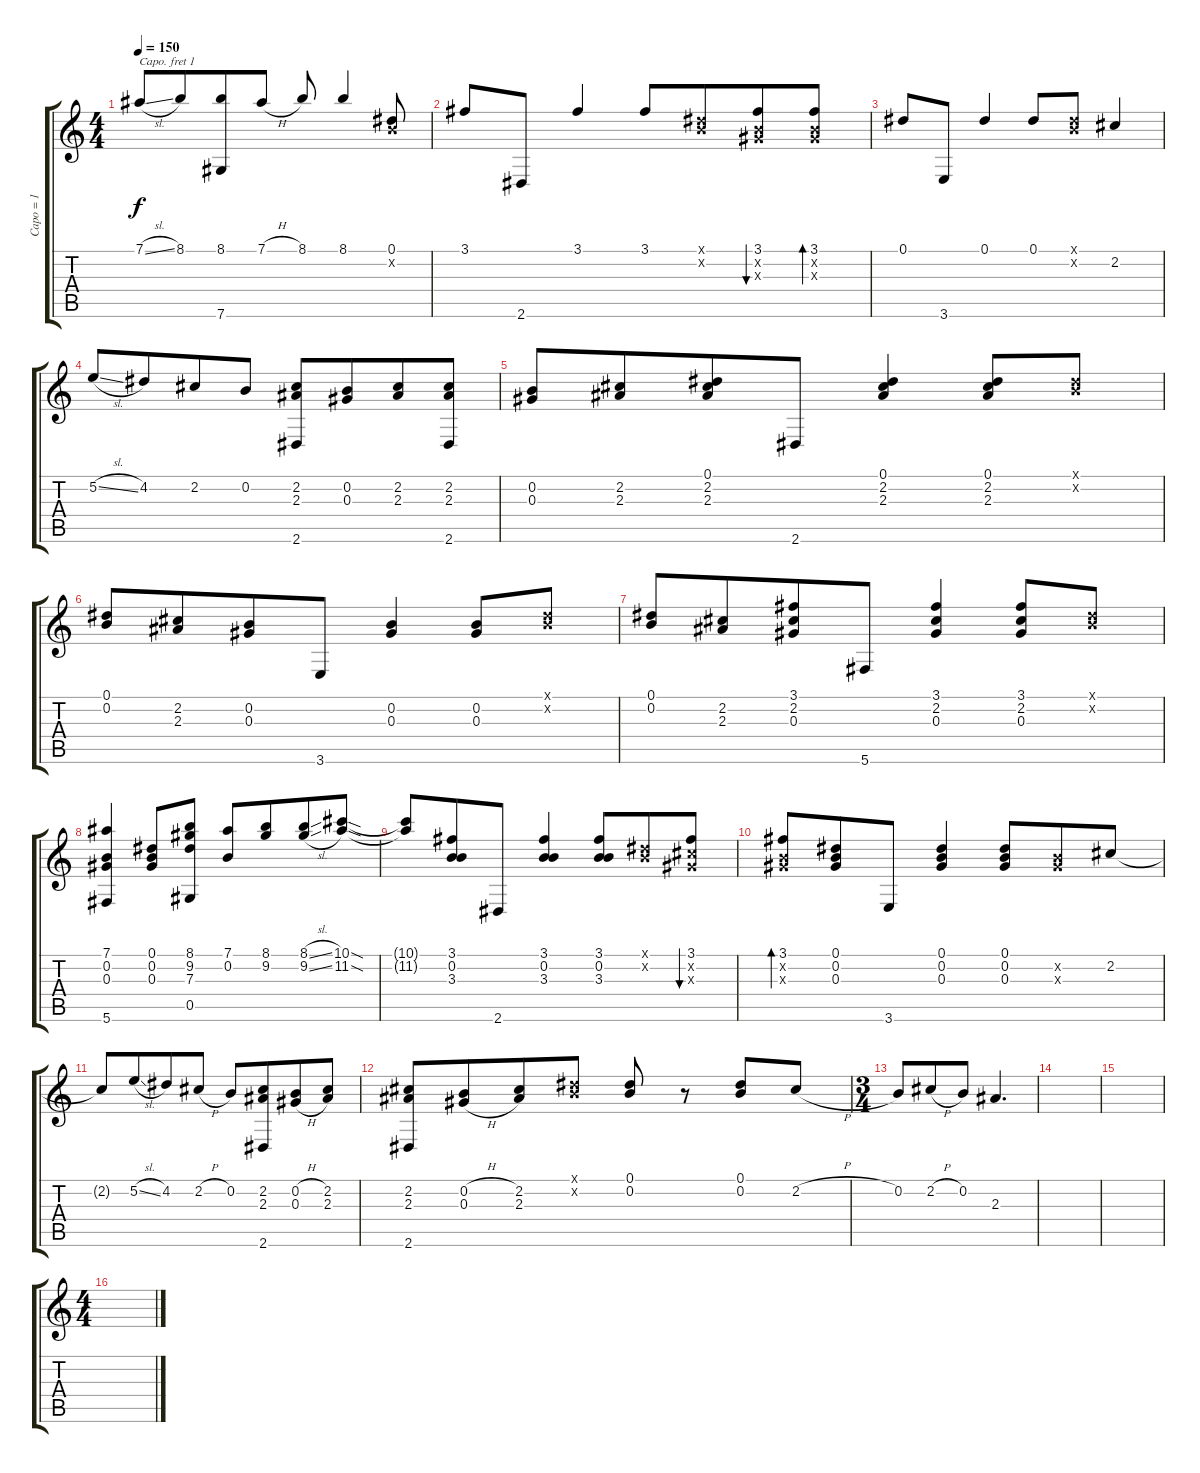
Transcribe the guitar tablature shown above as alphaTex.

\track ("Capo = 1" "Capo = 1") {instrument acousticguitarsteel}
\staff {score tabs}
\capo 1
\tuning (D4 Bb3 G3 C3 G2 C2) {hide}
\ts (4 4)
\tempo 150
\clef g2
\ks c
7.1{sl}.8{dy f} 8.1.8{beam merge} (8.1 7.6).8 7.1{h}.8 8.1.8{beam Up} 8.1.4{beam Up} (0.1 0.2{x}).8{beam Up} |
3.1.8 2.6.8 3.1.4{beam Up} 3.1.8{beam Up} (0.1{x} 0.2{x}).8{beam Up beam merge} (3.1 0.2{x} 0.3{x}).8{bu 60 beam Up} (3.1 0.2{x} 0.3{x}).8{bd 60 beam Up} |
0.1.8 3.6.8 0.1.4{beam Up} 0.1.8{beam Up} (0.1{x} 0.2{x}).8{beam Up} 2.2.4{beam Up} |
5.2{sl}.8{beam Up} 4.2.8{beam Up beam merge} 2.2.8{beam Up} 0.2.8{beam Up} (2.2 2.3 2.6).8 (0.2 0.3).8{beam merge} (2.2 2.3).8 (2.2 2.3 2.6).8 |
(0.2 0.3).8{beam Up} (2.2 2.3).8{beam Up beam merge} (0.1 2.2 2.3).8 2.6.8 (0.1 2.2 2.3).4{beam Up} (0.1 2.2 2.3).8{beam Up} (0.1{x} 0.2{x}).8{beam Up} |
(0.1 0.2).8 (2.2 2.3).8{beam merge} (0.2 0.3).8 3.6.8 (0.2 0.3).4 (0.2 0.3).8{beam Up} (0.1{x} 0.2{x}).8{beam Up} |
(0.1 0.2).8{beam Up} (2.2 2.3).8{beam Up beam merge} (3.1 2.2 0.3).8 5.6.8 (3.1 2.2 0.3).4{beam Up} (3.1 2.2 0.3).8{beam Up} (0.1{x} 0.2{x}).8{beam Up} |
(7.1 0.2 0.3 5.6).4 (0.1 0.2 0.3).8{beam Up} (8.1 9.2 7.3 0.5).8 (7.1 0.2).8{beam Up} (8.1 9.2).8{beam Up beam merge} (8.1{sl} 9.2{sl}).8{beam Up} (10.1{sod} 11.2{sod}).8{beam Up} |
(10.1{t} 11.2{t}).8{beam Up} (3.1 0.2 3.3).8{beam Up beam merge} 2.6.8 (3.1 0.2 3.3).4{beam Up} (3.1 0.2 3.3).8{beam Up beam merge} (0.1{x} 0.2{x}).8{beam Up} (3.1 2.2{x} 0.3{x}).8{bu 60 beam Up} |
(3.1 0.2{x} 0.3{x}).8{bd 60} (0.1 0.2 0.3).8{beam merge} 3.6.8 (0.1 0.2 0.3).4{beam Up} (0.1 0.2 0.3).8{beam Up beam merge} (0.2{x} 0.3{x}).8{beam Up} 2.2.8{beam Up} |
2.2{t}.8{beam Up} 5.2{sl}.8{beam Up beam merge} 4.2.8{beam Up} 2.2{h}.8{beam Up} 0.2.8 (2.2 2.3 2.6).8{beam merge} (0.2{h} 0.3{h}).8{beam Up} (2.2 2.3).8{beam Up} |
(2.2 2.3 2.6).8 (0.2{h} 0.3{h}).8{beam merge} (2.2 2.3).8{beam Up} (0.1{x} 0.2{x}).8{beam Up} (0.1 0.2).8{beam Up} r.8 (0.1 0.2).8{beam Up} 2.2{h}.8{beam Up} |
\ts (3 4)
0.2.8{beam Up} 2.2{h}.8{beam Up beam merge} 0.2.8{beam Up} 2.3.4{d beam Up} |
|
|
\ts (4 4)
